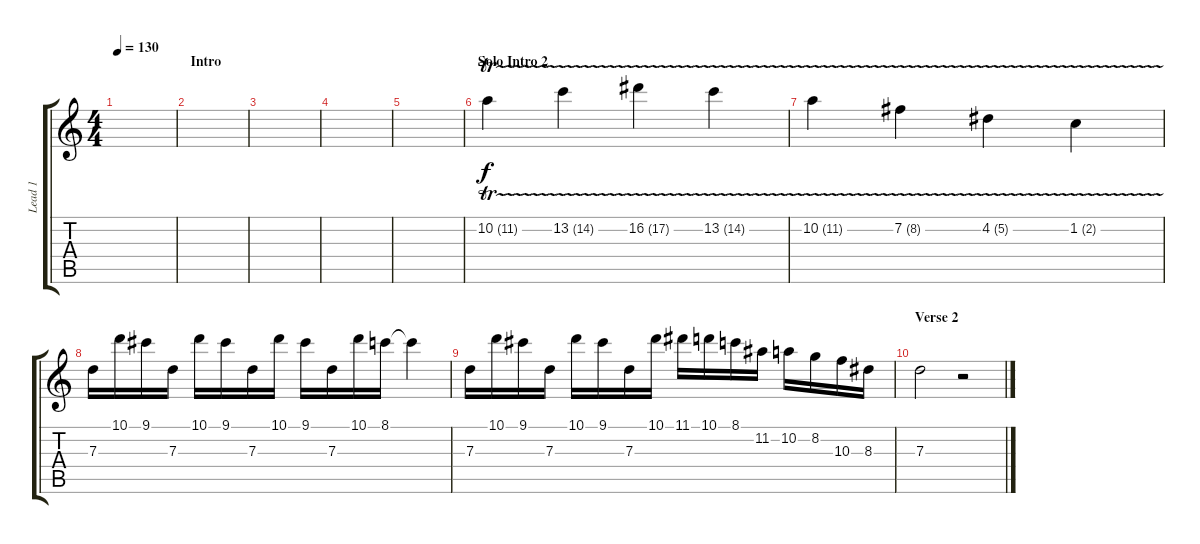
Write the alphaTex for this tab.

\track ("Lead 1" "Lead 1") {instrument distortionguitar}
\staff {score tabs}
\tuning (E4 B3 G3 D3 A2 D2) {hide}
\ts (4 4)
\tempo 130
\clef g2
\ks c
|
\section ("" "Intro")
|
|
|
|
\section ("" "Solo Intro 2")
10.2{tr (11 32)}.4 13.2{tr (14 32)}.4 16.2{tr (17 32)}.4 13.2{tr (14 32)}.4 |
10.2{tr (11 32)}.4 7.2{tr (8 32)}.4 4.2{tr (5 32)}.4 1.2{tr (2 32)}.4 |
7.3.16 10.1.16 9.1.16 7.3.16 10.1.16 9.1.16 7.3.16 10.1.16 9.1.16 7.3.16 10.1.16 8.1.16 8.1{t}.4 |
7.3.16 10.1.16 9.1.16 7.3.16 10.1.16 9.1.16 7.3.16 10.1.16 11.1.16 10.1.16 8.1.16 11.2.16 10.2.16 8.2.16 10.3.16 8.3.16 |
\section ("" "Verse 2")
7.3.2 r.2
